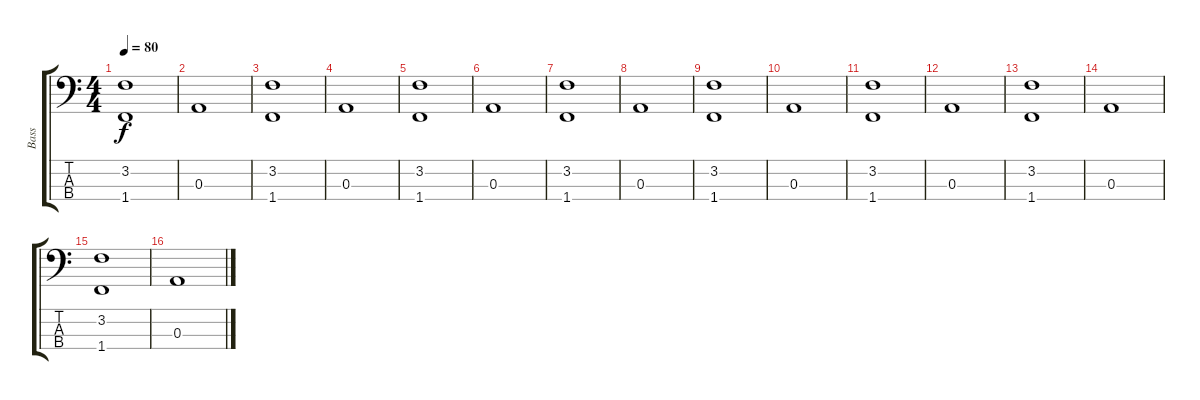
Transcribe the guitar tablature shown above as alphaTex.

\track ("Bass" "Bass") {instrument electricbassfinger}
\staff {score tabs}
\tuning (G2 D2 A1 E1) {hide}
\ts (4 4)
\tempo 80
\clef f4
\ks c
(3.2 1.4).1{dy f} |
0.3.1 |
(3.2 1.4).1 |
0.3.1 |
(3.2 1.4).1 |
0.3.1 |
(3.2 1.4).1 |
0.3.1 |
(3.2 1.4).1 |
0.3.1 |
(3.2 1.4).1 |
0.3.1 |
(3.2 1.4).1 |
0.3.1 |
(3.2 1.4).1 |
0.3.1
